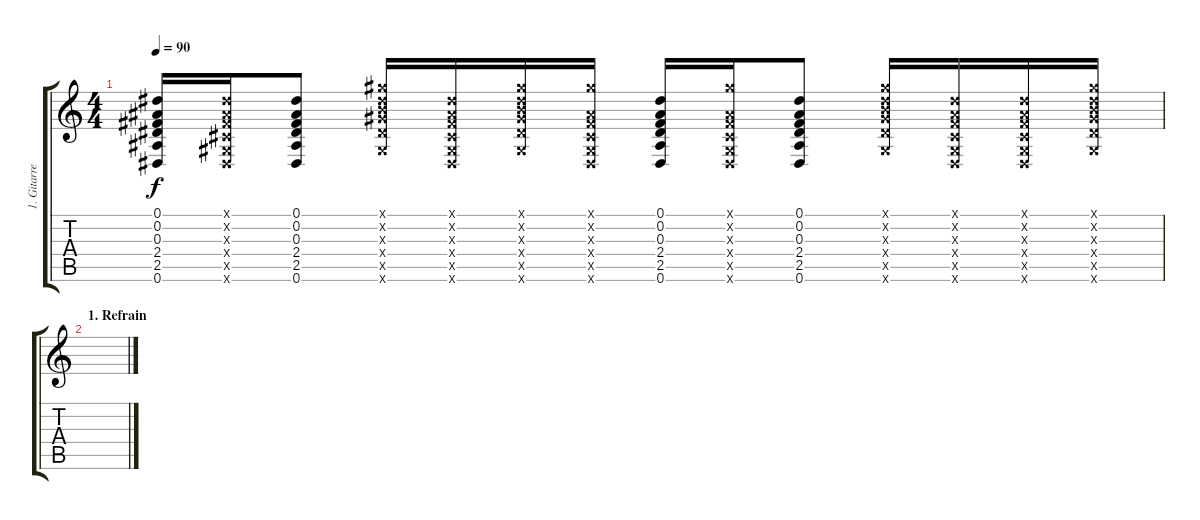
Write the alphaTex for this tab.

\track ("1. Gitarre" "1. Gitarre") {instrument overdrivenguitar}
\staff {score tabs}
\tuning (Eb4 Bb3 Gb3 Db3 Ab2 Eb2) {hide}
\ts (4 4)
\tempo 90
\clef g2
\ks c
(0.1 0.2 0.3 2.4 2.5 0.6).16{dy f} (0.1{x} 0.2{x} 0.3{x} 0.4{x} 0.5{x} 0.6{x}).16 (0.1 0.2 0.3 2.4 2.5 0.6).8 (5.1{x} 5.2{x} 5.3{x} 7.4{x} 7.5{x} 5.6{x}).16 (0.1{x} 0.2{x} 0.3{x} 0.4{x} 0.5{x} 0.6{x}).16 (5.1{x} 5.2{x} 5.3{x} 7.4{x} 7.5{x} 5.6{x}).16 (5.1{x} 0.2{x} 0.3{x} 0.4{x} 0.5{x} 0.6{x}).16 (0.1 0.2 0.3 2.4 2.5 0.6).16 (5.1{x} 0.2{x} 0.3{x} 0.4{x} 0.5{x} 0.6{x}).16 (0.1 0.2 0.3 2.4 2.5 0.6).8 (5.1{x} 5.2{x} 5.3{x} 7.4{x} 7.5{x} 5.6{x}).16 (0.1{x} 0.2{x} 0.3{x} 0.4{x} 0.5{x} 0.6{x}).16 (0.1{x} 0.2{x} 0.3{x} 0.4{x} 0.5{x} 0.6{x}).16 (5.1{x} 5.2{x} 5.3{x} 7.4{x} 7.5{x} 5.6{x}).16 |
\section ("" "1. Refrain")
